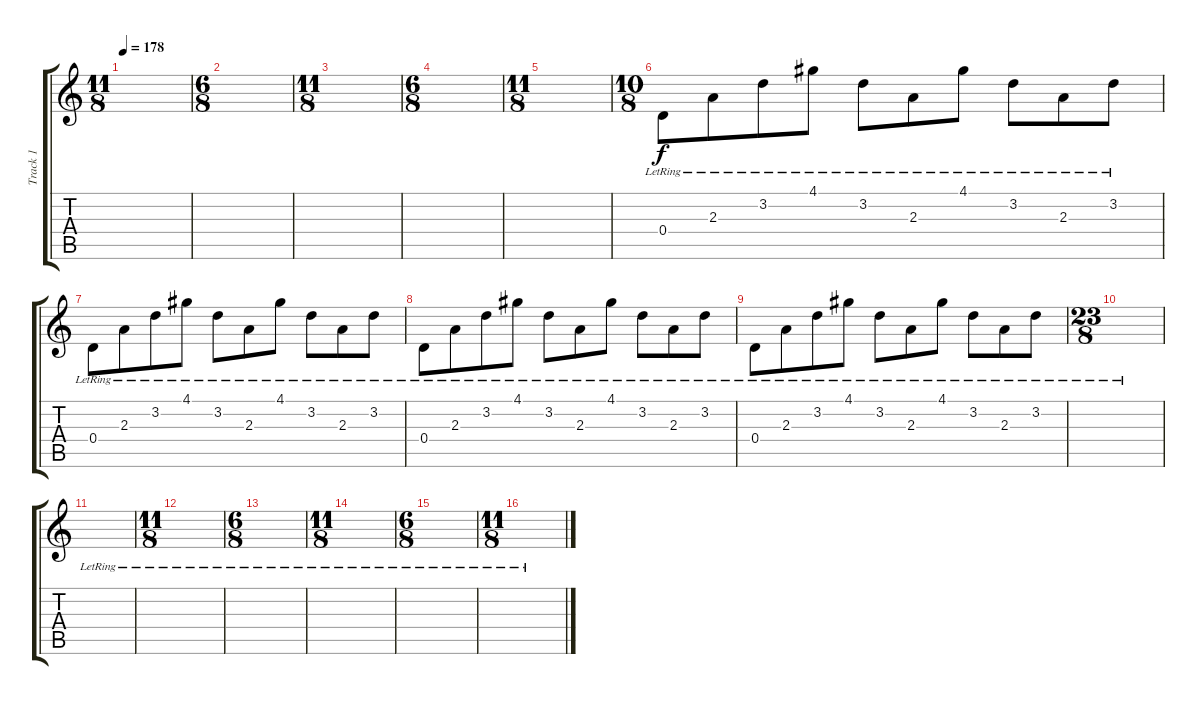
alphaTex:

\track ("Track 1" "Track 1") {instrument electricguitarmuted}
\staff {score tabs}
\tuning (E4 B3 G3 D3 A2 D2) {hide}
\ts (11 8)
\tempo 178
\clef g2
\ks c
|
\ts (6 8)
|
\ts (11 8)
|
\ts (6 8)
|
\ts (11 8)
|
\ts (10 8)
0.4{lr}.8 2.3{lr}.8 3.2{lr}.8 4.1{lr}.8 3.2{lr}.8 2.3{lr}.8 4.1{lr}.8 3.2{lr}.8 2.3{lr}.8 3.2{lr}.8 |
0.4{lr}.8 2.3{lr}.8 3.2{lr}.8 4.1{lr}.8 3.2{lr}.8 2.3{lr}.8 4.1{lr}.8 3.2{lr}.8 2.3{lr}.8 3.2{lr}.8 |
0.4{lr}.8 2.3{lr}.8 3.2{lr}.8 4.1{lr}.8 3.2{lr}.8 2.3{lr}.8 4.1{lr}.8 3.2{lr}.8 2.3{lr}.8 3.2{lr}.8 |
0.4{lr}.8 2.3{lr}.8 3.2{lr}.8 4.1{lr}.8 3.2{lr}.8 2.3{lr}.8 4.1{lr}.8 3.2{lr}.8 2.3{lr}.8 3.2{lr}.8 |
\ts (23 8)
|
|
\ts (11 8)
|
\ts (6 8)
|
\ts (11 8)
|
\ts (6 8)
|
\ts (11 8)
